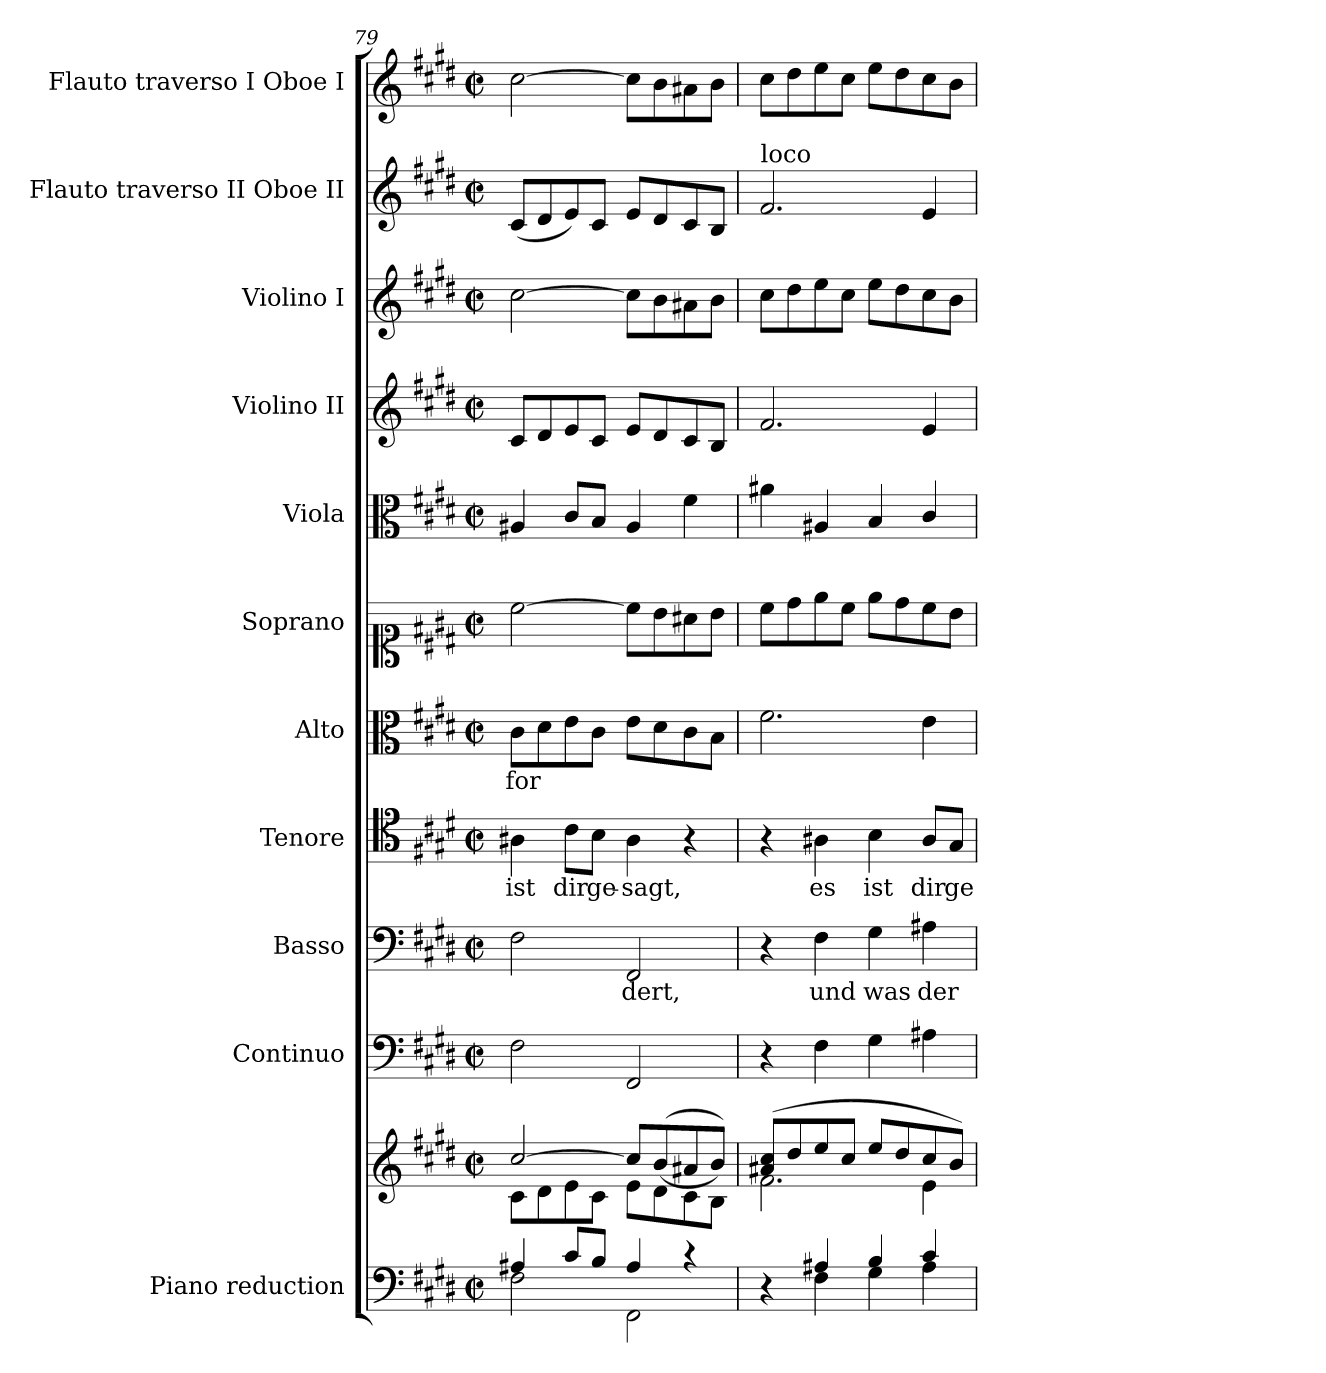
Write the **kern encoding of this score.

**kern	**kern	**kern	**kern	**text	**kern	**text	**kern	**text	**kern	**text	**kern	**kern	**kern	**kern	**kern
*part11	*part11	*part10	*part9	*part9	*part8	*part8	*part7	*part7	*part6	*part6	*part5	*part4	*part3	*part2	*part1
*staff12	*staff11	*staff10	*staff9	*staff9	*staff8	*staff8	*staff7	*staff7	*staff6	*staff6	*staff5	*staff4	*staff3	*staff2	*staff1
*I"Piano reduction	*	*I"Continuo	*I"Basso	*	*I"Tenore	*	*I"Alto	*	*I"Soprano	*	*I"Viola	*I"Violino II	*I"Violino I	*I"Flauto traverso II Oboe II	*I"Flauto traverso I Oboe I
*I'Pno	*	*	*	*	*	*	*	*	*	*	*	*	*	*I'Ob	*I'Ob
!!LO:LB:g=z
*clefF4	*clefG2	*clefF4	*clefF4	*	*clefC4	*	*clefC3	*	*clefC1	*	*clefC3	*clefG2	*clefG2	*clefG2	*clefG2
*k[f#c#g#d#]	*k[f#c#g#d#]	*k[f#c#g#d#]	*k[f#c#g#d#]	*	*k[f#c#g#d#]	*	*k[f#c#g#d#]	*	*k[f#c#g#d#]	*	*k[f#c#g#d#]	*k[f#c#g#d#]	*k[f#c#g#d#]	*k[f#c#g#d#]	*k[f#c#g#d#]
*M2/2	*M2/2	*M2/2	*M2/2	*	*M2/2	*	*M2/2	*	*M2/2	*	*M2/2	*M2/2	*M2/2	*M2/2	*M2/2
*met(c|)	*met(c|)	*met(c|)	*met(c|)	*	*met(c|)	*	*met(c|)	*	*met(c|)	*	*met(c|)	*met(c|)	*met(c|)	*met(c|)	*met(c|)
=79	=79	=79	=79	=79	=79	=79	=79	=79	=79	=79	=79	=79	=79	=79	=79
*^	*^	*	*	*	*	*	*	*	*	*	*	*	*	*	*
!	!	!	!	!	!	!	!	!LO:LY:b	!	!LO:LY:b	!	!LO:LY:b	!	!	!	!	!
4A#X/	2F#\	[2cc#/	8c#\L	2F#\	2F#\	.	4A#X\	ist	8c#\L	for	[2cc#\	--	4A#X/	8c#/L	[2cc#\	(<8c#/L	[2cc#\
.	.	.	8d#\	.	.	.	.	.	8d#\	.	.	.	.	8d#/	.	8d#/	.
!	!	!	!	!	!	!	!	!LO:LY:b	!	!	!	!	!	!	!	!	!
8c#/L	.	.	8e\	.	.	.	8c#\L	dir	8e\	.	.	.	8c#/L	8e/	.	8e/)	.
!	!	!	!	!	!	!	!	!LO:LY:b	!	!	!	!	!	!	!	!	!
8B/J	.	.	8c#\J	.	.	.	8B\J	ge-	8c#\J	.	.	.	8B/J	8c#/J	.	8c#/J	.
!	!	!	!	!	!	!LO:LY:b	!	!LO:LY:b	!	!	!	!	!	!	!	!	!
4A#/	2FF#\	8cc#/L]	8e\L	2FF#/	2FF#/	-dert,	4A#\	sagt,	8e\L	.	8cc#\L]	.	4A#/	8e/L	8cc#\L]	8e/L	8cc#\L]
.	.	(>(>8b/	8d#\	.	.	.	.	.	8d#\	.	8b\	.	.	8d#/	8b\	8d#/	8b\
4r	.	8a#X/	8c#\	.	.	.	4r	.	8c#\	.	8a#X\	.	4f#\	8c#/	8a#X\	8c#/	8a#X\
.	.	8b/J))	8B\J	.	.	.	.	.	8B\J	.	8b\J	.	.	8B/J	8b\J	8B/J	8b\J
=80	=80	=80	=80	=80	=80	=80	=80	=80	=80	=80	=80	=80	=80	=80	=80	=80	=80
!	!	!	!	!	!	!	!	!	!	!	!	!	!	!	!	!LO:TX:a:t=loco	!
!	!	!	!	!	!	!	!	!	!	!LO:LY:b	!	!	!	!	!	!	!
4r	4ryy	(>8a#X/ 8cc#/L	2.f#\	4r	4r	.	4r	.	2.f#\	--	8cc#\L	.	4a#X\	2.f#/	8cc#\L	2.f#/	8cc#\L
.	.	8dd#/	.	.	.	.	.	.	.	.	8dd#\	.	.	.	8dd#\	.	8dd#\
!	!	!	!	!	!	!LO:LY:b	!	!LO:LY:b	!	!	!	!	!	!	!	!	!
4A#X/	4F#\	8ee/	.	4F#\	4F#\	und	4A#X\	es	.	.	8ee\	.	4A#X/	.	8ee\	.	8ee\
.	.	8cc#/J	.	.	.	.	.	.	.	.	8cc#\J	.	.	.	8cc#\J	.	8cc#\J
!	!	!	!	!	!	!LO:LY:b	!	!LO:LY:b	!	!	!	!	!	!	!	!	!
4B/	4G#\	8ee/L	.	4G#\	4G#\	was	4B\	ist	.	.	8ee\L	.	4B/	.	8ee\L	.	8ee\L
.	.	8dd#/	.	.	.	.	.	.	.	.	8dd#\	.	.	.	8dd#\	.	8dd#\
!	!	!	!	!	!	!LO:LY:b	!	!LO:LY:b	!	!	!	!	!	!	!	!	!
4c#/	4A#\	8cc#/	4e\	4A#X\	4A#X\	der	8A#/L	dir	4e\	.	8cc#\	.	4c#/	4e/	8cc#\	4e/	8cc#\
!	!	!	!	!	!	!	!	!LO:LY:b	!	!	!	!	!	!	!	!	!
.	.	8b/J)	.	.	.	.	8G#/J	ge-	.	.	8b\J	.	.	.	8b\J	.	8b\J
*v	*v	*	*	*	*	*	*	*	*	*	*	*	*	*	*	*	*
*	*v	*v	*	*	*	*	*	*	*	*	*	*	*	*	*	*
=	=	=	=	=	=	=	=	=	=	=	=	=	=	=	=
*-	*-	*-	*-	*-	*-	*-	*-	*-	*-	*-	*-	*-	*-	*-	*-
